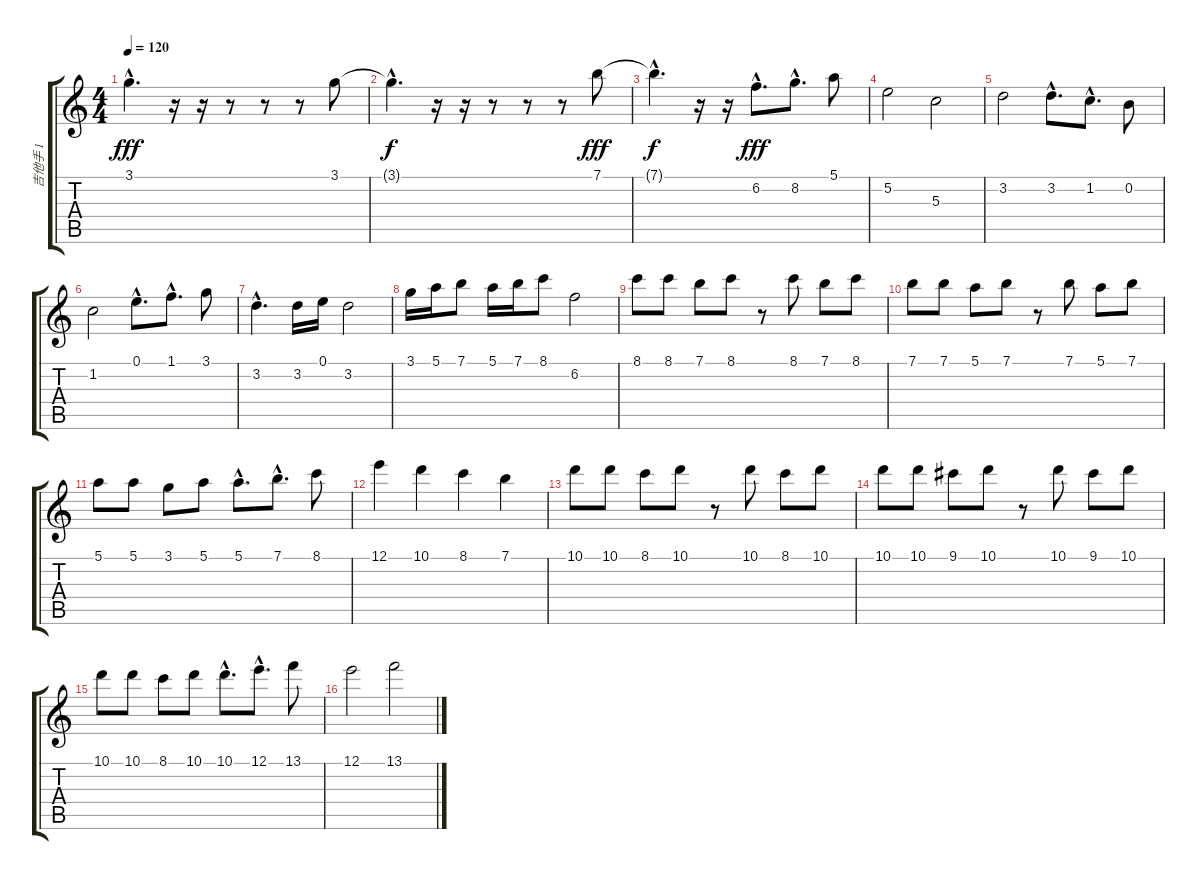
\track ("吉他手 1" "吉他手 1") {instrument distortionguitar}
\staff {score tabs}
\tuning (E4 B3 G3 D3 A2 E2) {hide}
\ts (4 4)
\tempo 120
\clef g2
\ks c
3.1{hac}.4{d dy fff} r.16 r.16 r.8 r.8 r.8 3.1.8 |
3.1{hac t}.4{d dy f} r.16 r.16 r.8 r.8 r.8 7.1.8{dy fff} |
7.1{hac t}.4{d dy f} r.16 r.16 6.2{hac}.8{d dy fff} 8.2{hac}.8{d} 5.1.8 |
5.2.2 5.3.2 |
3.2.2 3.2{hac}.8{d} 1.2{hac}.8{d} 0.2.8 |
1.2.2 0.1{hac}.8{d} 1.1{hac}.8{d} 3.1.8 |
3.2{hac}.4{d} 3.2.16 0.1.16 3.2.2 |
3.1.16 5.1.16 7.1.8 5.1.16 7.1.16 8.1.8 6.2.2 |
8.1.8 8.1.8 7.1.8 8.1.8 r.8 8.1.8 7.1.8 8.1.8 |
7.1.8 7.1.8 5.1.8 7.1.8 r.8 7.1.8 5.1.8 7.1.8 |
5.1.8 5.1.8 3.1.8 5.1.8 5.1{hac}.8{d} 7.1{hac}.8{d} 8.1.8 |
12.1.4 10.1.4 8.1.4 7.1.4 |
10.1.8 10.1.8 8.1.8 10.1.8 r.8 10.1.8 8.1.8 10.1.8 |
10.1.8 10.1.8 9.1.8 10.1.8 r.8 10.1.8 9.1.8 10.1.8 |
10.1.8 10.1.8 8.1.8 10.1.8 10.1{hac}.8{d} 12.1{hac}.8{d} 13.1.8 |
12.1.2 13.1.2
